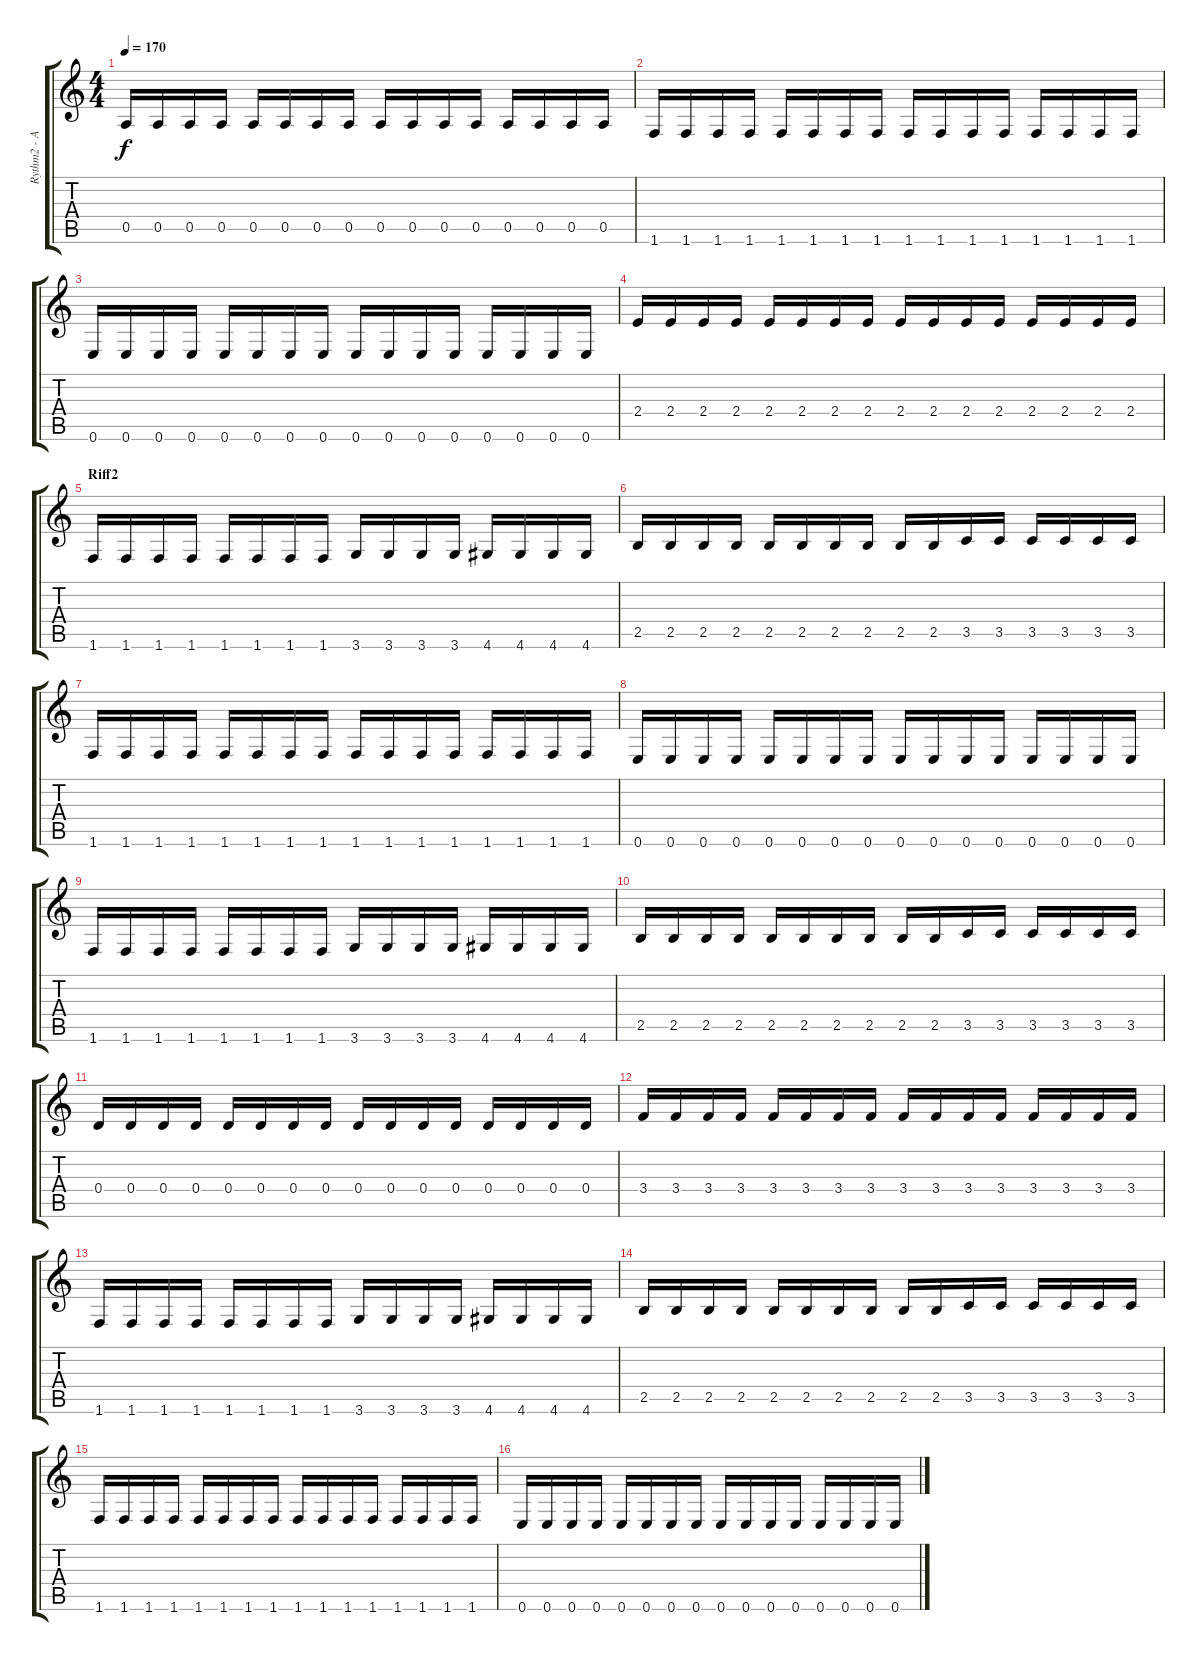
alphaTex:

\track ("Rythm2 - Andreas Nilsson" "Rythm2 - A") {instrument distortionguitar}
\staff {score tabs}
\tuning (E4 B3 G3 D3 A2 E2) {hide}
\ts (4 4)
\tempo 170
\clef g2
\ks c
0.5.16{dy f} 0.5.16 0.5.16 0.5.16 0.5.16 0.5.16 0.5.16 0.5.16 0.5.16 0.5.16 0.5.16 0.5.16 0.5.16 0.5.16 0.5.16 0.5.16 |
1.6.16 1.6.16 1.6.16 1.6.16 1.6.16 1.6.16 1.6.16 1.6.16 1.6.16 1.6.16 1.6.16 1.6.16 1.6.16 1.6.16 1.6.16 1.6.16 |
0.6.16 0.6.16 0.6.16 0.6.16 0.6.16 0.6.16 0.6.16 0.6.16 0.6.16 0.6.16 0.6.16 0.6.16 0.6.16 0.6.16 0.6.16 0.6.16 |
2.4.16 2.4.16 2.4.16 2.4.16 2.4.16 2.4.16 2.4.16 2.4.16 2.4.16 2.4.16 2.4.16 2.4.16 2.4.16 2.4.16 2.4.16 2.4.16 |
\section ("" "Riff2")
1.6.16 1.6.16 1.6.16 1.6.16 1.6.16 1.6.16 1.6.16 1.6.16 3.6.16 3.6.16 3.6.16 3.6.16 4.6.16 4.6.16 4.6.16 4.6.16 |
2.5.16 2.5.16 2.5.16 2.5.16 2.5.16 2.5.16 2.5.16 2.5.16 2.5.16 2.5.16 3.5.16 3.5.16 3.5.16 3.5.16 3.5.16 3.5.16 |
1.6.16 1.6.16 1.6.16 1.6.16 1.6.16 1.6.16 1.6.16 1.6.16 1.6.16 1.6.16 1.6.16 1.6.16 1.6.16 1.6.16 1.6.16 1.6.16 |
0.6.16 0.6.16 0.6.16 0.6.16 0.6.16 0.6.16 0.6.16 0.6.16 0.6.16 0.6.16 0.6.16 0.6.16 0.6.16 0.6.16 0.6.16 0.6.16 |
1.6.16 1.6.16 1.6.16 1.6.16 1.6.16 1.6.16 1.6.16 1.6.16 3.6.16 3.6.16 3.6.16 3.6.16 4.6.16 4.6.16 4.6.16 4.6.16 |
2.5.16 2.5.16 2.5.16 2.5.16 2.5.16 2.5.16 2.5.16 2.5.16 2.5.16 2.5.16 3.5.16 3.5.16 3.5.16 3.5.16 3.5.16 3.5.16 |
0.4.16 0.4.16 0.4.16 0.4.16 0.4.16 0.4.16 0.4.16 0.4.16 0.4.16 0.4.16 0.4.16 0.4.16 0.4.16 0.4.16 0.4.16 0.4.16 |
3.4.16 3.4.16 3.4.16 3.4.16 3.4.16 3.4.16 3.4.16 3.4.16 3.4.16 3.4.16 3.4.16 3.4.16 3.4.16 3.4.16 3.4.16 3.4.16 |
1.6.16 1.6.16 1.6.16 1.6.16 1.6.16 1.6.16 1.6.16 1.6.16 3.6.16 3.6.16 3.6.16 3.6.16 4.6.16 4.6.16 4.6.16 4.6.16 |
2.5.16 2.5.16 2.5.16 2.5.16 2.5.16 2.5.16 2.5.16 2.5.16 2.5.16 2.5.16 3.5.16 3.5.16 3.5.16 3.5.16 3.5.16 3.5.16 |
1.6.16 1.6.16 1.6.16 1.6.16 1.6.16 1.6.16 1.6.16 1.6.16 1.6.16 1.6.16 1.6.16 1.6.16 1.6.16 1.6.16 1.6.16 1.6.16 |
0.6.16 0.6.16 0.6.16 0.6.16 0.6.16 0.6.16 0.6.16 0.6.16 0.6.16 0.6.16 0.6.16 0.6.16 0.6.16 0.6.16 0.6.16 0.6.16
